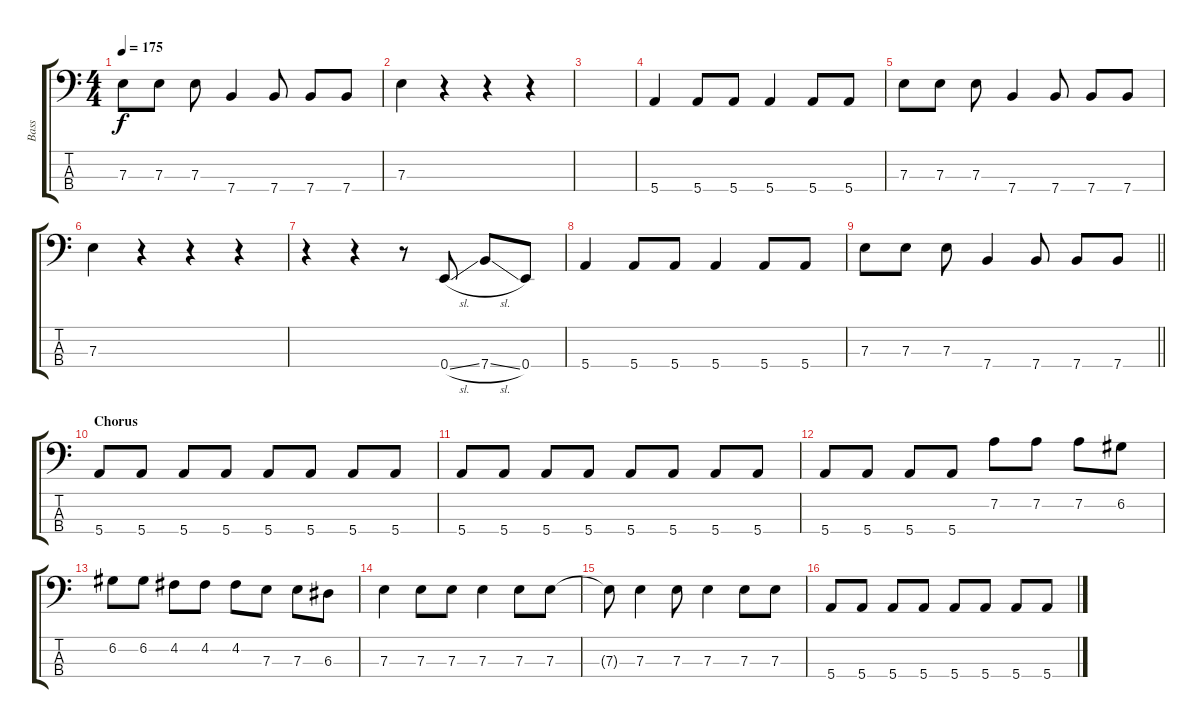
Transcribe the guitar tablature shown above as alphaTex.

\track ("Bass" "Bass") {instrument electricbasspick}
\staff {score tabs}
\tuning (G2 D2 A1 E1) {hide}
\ts (4 4)
\tempo 175
\clef f4
\ks c
7.3.8{dy f} 7.3.8 7.3.8 7.4.4 7.4.8 7.4.8 7.4.8 |
7.3.4 r.4 r.4 r.4 |
|
5.4.4 5.4.8 5.4.8 5.4.4 5.4.8 5.4.8 |
7.3.8 7.3.8 7.3.8 7.4.4 7.4.8 7.4.8 7.4.8 |
7.3.4 r.4 r.4 r.4 |
r.4 r.4 r.8 0.4{sl}.8 7.4{sl}.8 0.4.8 |
5.4.4 5.4.8 5.4.8 5.4.4 5.4.8 5.4.8 |
\barLineRight lightlight
7.3.8 7.3.8 7.3.8 7.4.4 7.4.8 7.4.8 7.4.8 |
\section ("" "Chorus")
5.4.8 5.4.8 5.4.8 5.4.8 5.4.8 5.4.8 5.4.8 5.4.8 |
5.4.8 5.4.8 5.4.8 5.4.8 5.4.8 5.4.8 5.4.8 5.4.8 |
5.4.8 5.4.8 5.4.8 5.4.8 7.2.8 7.2.8 7.2.8 6.2.8 |
6.2.8 6.2.8 4.2.8 4.2.8 4.2.8 7.3.8 7.3.8 6.3.8 |
7.3.4 7.3.8 7.3.8 7.3.4 7.3.8 7.3.8 |
7.3{t}.8 7.3.4 7.3.8 7.3.4 7.3.8 7.3.8 |
5.4.8 5.4.8 5.4.8 5.4.8 5.4.8 5.4.8 5.4.8 5.4.8
